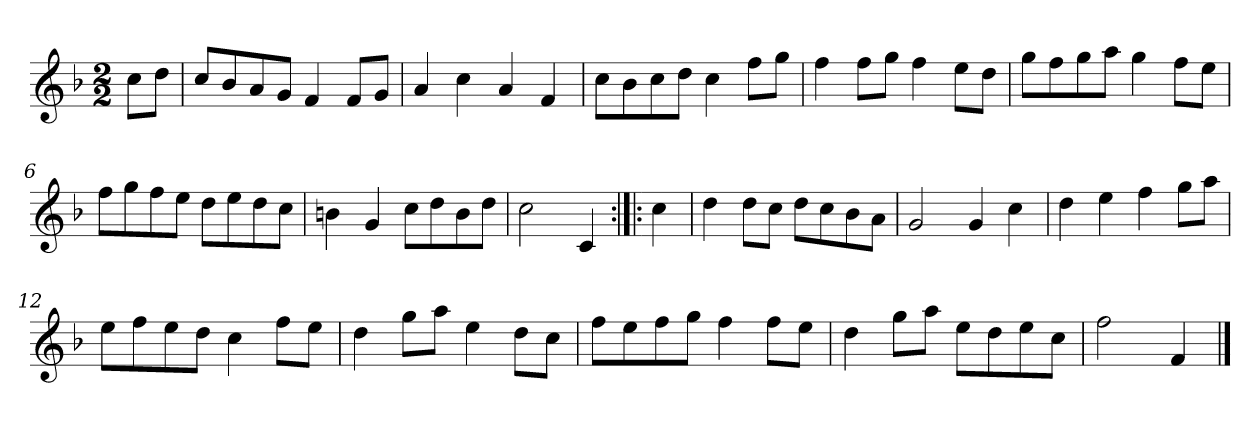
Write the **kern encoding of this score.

**kern
*part1
*staff1
*clefG2
*k[b-]
*F:
*M2/2
*MM120
=
8cc\L
8dd\J
=1
8cc/L
8b-/
8a/
8g/J
4f
8f/L
8g/J
=2
4a
4cc
4a
4f
=3
8cc\L
8b-\
8cc\
8dd\J
4cc
8ff\L
8gg\J
=4
4ff
8ff\L
8gg\J
4ff
8ee\L
8dd\J
=5
8gg\L
8ff\
8gg\
8aa\J
4gg
8ff\L
8ee\J
=6
8ff\L
8gg\
8ff\
8ee\J
8dd\L
8ee\
8dd\
8cc\J
=7
4bn
4g
8cc\L
8dd\
8b\
8dd\J
=8
2cc
4c
=:|!|:
4cc
=9
4dd
8dd\L
8cc\J
8dd\L
8cc\
8b-\
8a\J
=10
2g
4g
4cc
=11
4dd
4ee
4ff
8gg\L
8aa\J
=12
8ee\L
8ff\
8ee\
8dd\J
4cc
8ff\L
8ee\J
=13
4dd
8gg\L
8aa\J
4ee
8dd\L
8cc\J
=14
8ff\L
8ee\
8ff\
8gg\J
4ff
8ff\L
8ee\J
=15
4dd
8gg\L
8aa\J
8ee\L
8dd\
8ee\
8cc\J
=16
2ff
4f
==
*-
